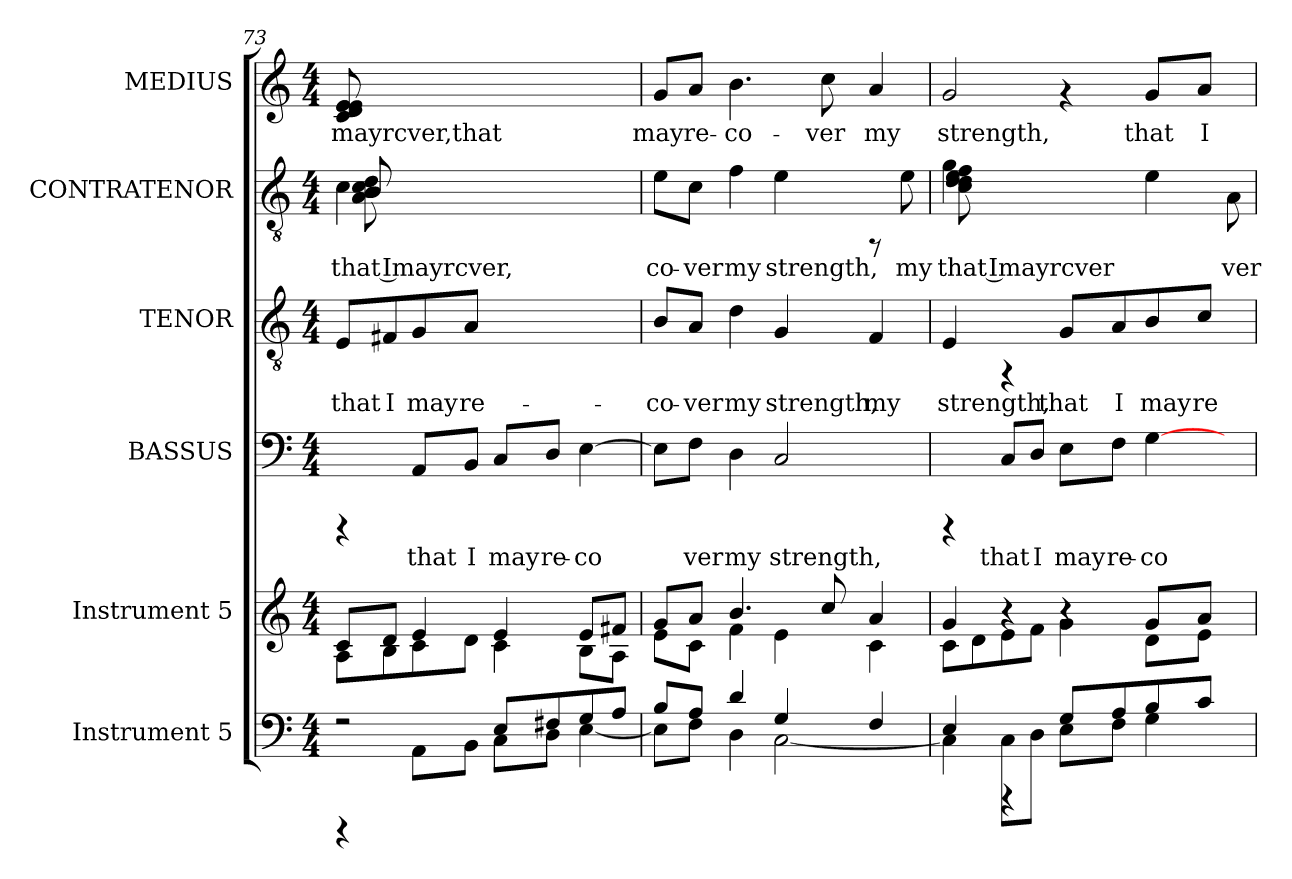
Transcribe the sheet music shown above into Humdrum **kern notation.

**kern	**kern	**kern	**text	**kern	**text	**kern	**text	**kern	**text
*part6	*part5	*part4	*part4	*part3	*part3	*part2	*part2	*part1	*part1
*staff6	*staff5	*staff4	*staff4	*staff3	*staff3	*staff2	*staff2	*staff1	*staff1
*I"Instrument 5	*I"Instrument 5	*I"BASSUS	*	*I"TENOR	*	*I"CONTRATENOR	*	*I"MEDIUS	*
*	*	*I'B	*	*	*	*	*	*	*
*clefF4	*clefG2	*clefF4	*	*clefGv2	*	*clefGv2	*	*clefG2	*
*k[]	*k[]	*k[]	*	*k[]	*	*k[]	*	*k[]	*
*C:	*C:	*C:	*	*C:	*	*C:	*	*C:	*
*M4/4	*M4/4	*M4/4	*	*M4/4	*	*M4/4	*	*M4/4	*
=73	=73	=73	=73	=73	=73	=73	=73	=73	=73
*^	*^	*	*	*	*	*	*	*	*
!	!	!	!	!	!	!	!LO:LY:b:cj	!	!LO:LY:b:cj	!	!LO:LY:b:cj
*	*	*	*	*	*	*	*	*^	*	*	*
*	*	*	*	*	*	*	*	*	*^	*	*	*
2r	4rGGGG	8c/L	8A\L	4rCCC	.	8E/L	that	4c\	8d\ 8c\ 8B\ 8A\	8B/	-that Imayrcver,	8e/ 8e/ 8d/ 8c/ 8e/	mayrcver,that
!	!	!	!	!	!	!	!LO:LY:b:cj	!	!	!	!	!	!
.	.	8d/J	8B\	.	.	8F#X/	I	.	2.ryy	2.ryy	.	2..ryy	.
!	!	!	!	!	!LO:LY:b	!	!LO:LY:b:cj	!	!	!	!	!	!
.	8AA\L	4e/	8c\	8AA/L	that	8G/	may	2.ryy	.	.	.	.	.
!	!	!	!	!	!LO:LY:b	!	!LO:LY:b:cj	!	!	!	!	!	!
.	8BB\J	.	8d\J	8BB/J	I	8A/J	re-	.	.	.	.	.	.
!	!	!	!	!	!LO:LY:b	!	!	!	!	!	!	!	!
8E/L	8C\L	4e/	4c\	8C/L	may	2ryy	.	.	.	.	.	.	.
!	!	!	!	!	!LO:LY:b	!	!	!	!	!	!	!	!
8F#X/	8D\J	.	.	8D/J	re-	.	.	.	.	.	.	.	.
!	!	!	!	!	!LO:LY:b	!	!	!	!	!	!	!	!
8G/	[<4E\	8e/L	8B\L	[>4E\	-co-	.	.	.	.	.	.	.	.
8A/J	.	8f#X/J	8A\J	.	.	.	.	.	8ryy	8ryy	.	.	.
=74	=74	=74	=74	=74	=74	=74	=74	=74	=74	=74	=74	=74	=74
!	!	!	!	!	!LO:LY:b	!	!LO:LY:b:cj	!	!	!	!LO:LY:b:cj	!	!LO:LY:b:cj
*	*	*	*	*	*	*	*	*v	*v	*v	*	*	*
8B/L	8E\L]	8g/L	8e\L	8E\L]	--	8B/L	-co-	8e\L	co-	8g/L	may
!	!	!	!	!	!LO:LY:b	!	!LO:LY:b:cj	!	!LO:LY:b:cj	!	!LO:LY:b:cj
8A/J	8F\J	8a/J	8c\J	8F\J	-ver	8A/J	-ver	8c\J	-ver	8a/J	re-
!	!	!	!	!	!LO:LY:b	!	!LO:LY:b:cj	!	!LO:LY:b:cj	!	!LO:LY:b:cj
4d/	4D\	4.b/	4f\	4D\	my	4d\	my	4f\	my	4.b\	-co-
!	!	!	!	!	!LO:LY:b	!	!LO:LY:b:cj	!	!LO:LY:b:cj	!	!
4G/	[<2C\	.	4e\	2C/	strength,	4G/	strength,	4e\	strength,	.	.
!	!	!	!	!	!	!	!	!	!	!	!LO:LY:b:cj
.	.	8cc/	.	.	.	.	.	.	.	8cc\	-ver
!	!	!	!	!	!	!	!LO:LY:b:cj	!	!	!	!LO:LY:b:cj
4F/	.	4a/	4c\	.	.	4F/	my	8rFF	.	4a/	my
!	!	!	!	!	!	!	!	!	!LO:LY:b:cj	!	!
.	.	.	.	.	.	.	.	8e\	my	.	.
=75	=75	=75	=75	=75	=75	=75	=75	=75	=75	=75	=75
!	!	!	!	!	!	!	!LO:LY:b:cj	!	!LO:LY:b:cj	!	!LO:LY:b:cj
*	*	*	*	*	*	*	*	*^	*	*	*
4E/	4C\]	4g/	8c\L	4rCCC	.	4E/	strength,	4g\	8f\ 8e\ 8d\ 8c\ 8d\	that Imayrcver	2g/	strength,
.	.	.	8d\	.	.	.	.	.	1ryy	.	.	.
!	!	!	!	!	!LO:LY:b	!	!	!	!	!	!	!
4rEEE	8C\L	4ra	8e\	8C/L	that	4rFF	.	2ryy	.	.	.	.
!	!	!	!	!	!LO:LY:b	!	!	!	!	!	!	!
.	8D\J	.	8f\J	8D/J	I	.	.	.	.	.	.	.
!	!	!	!	!	!LO:LY:b	!	!LO:LY:b:cj	!	!	!	!	!
8G/L	8E\L	4ra	4g\	8E\L	may	8G/L	that	.	.	.	4rf	.
!	!	!	!	!	!LO:LY:b	!	!LO:LY:b:cj	!	!	!	!	!
8A/	8F\J	.	.	8F\J	re-	8A/	I	.	.	.	.	.
!	!	!	!	!	!LO:LY:b	!	!LO:LY:b:cj	!	!	!	!	!LO:LY:b:cj
8B/	4G\	8g/L	8d\L	[<4G\	-co-	8B/	may	4e\	.	.	8g/L	that
!	!	!	!	!	!	!	!LO:LY:b:cj	!	!	!	!	!LO:LY:b:cj
8c/J	.	8a/J	8e\J	.	.	8c/J	re-	.	.	.	8a/J	I
!	!	!	!	!	!	!	!	!	!	!LO:LY:b:cj	!	!
8ryy	8ryy	8ryy	8ryy	8ryy	.	8ryy	.	8A\L	.	ver	8ryy	.
*v	*v	*	*	*	*	*	*	*v	*v	*	*	*
*	*v	*v	*	*	*	*	*	*	*	*
=	=	=	=	=	=	=	=	=	=
*-	*-	*-	*-	*-	*-	*-	*-	*-	*-
